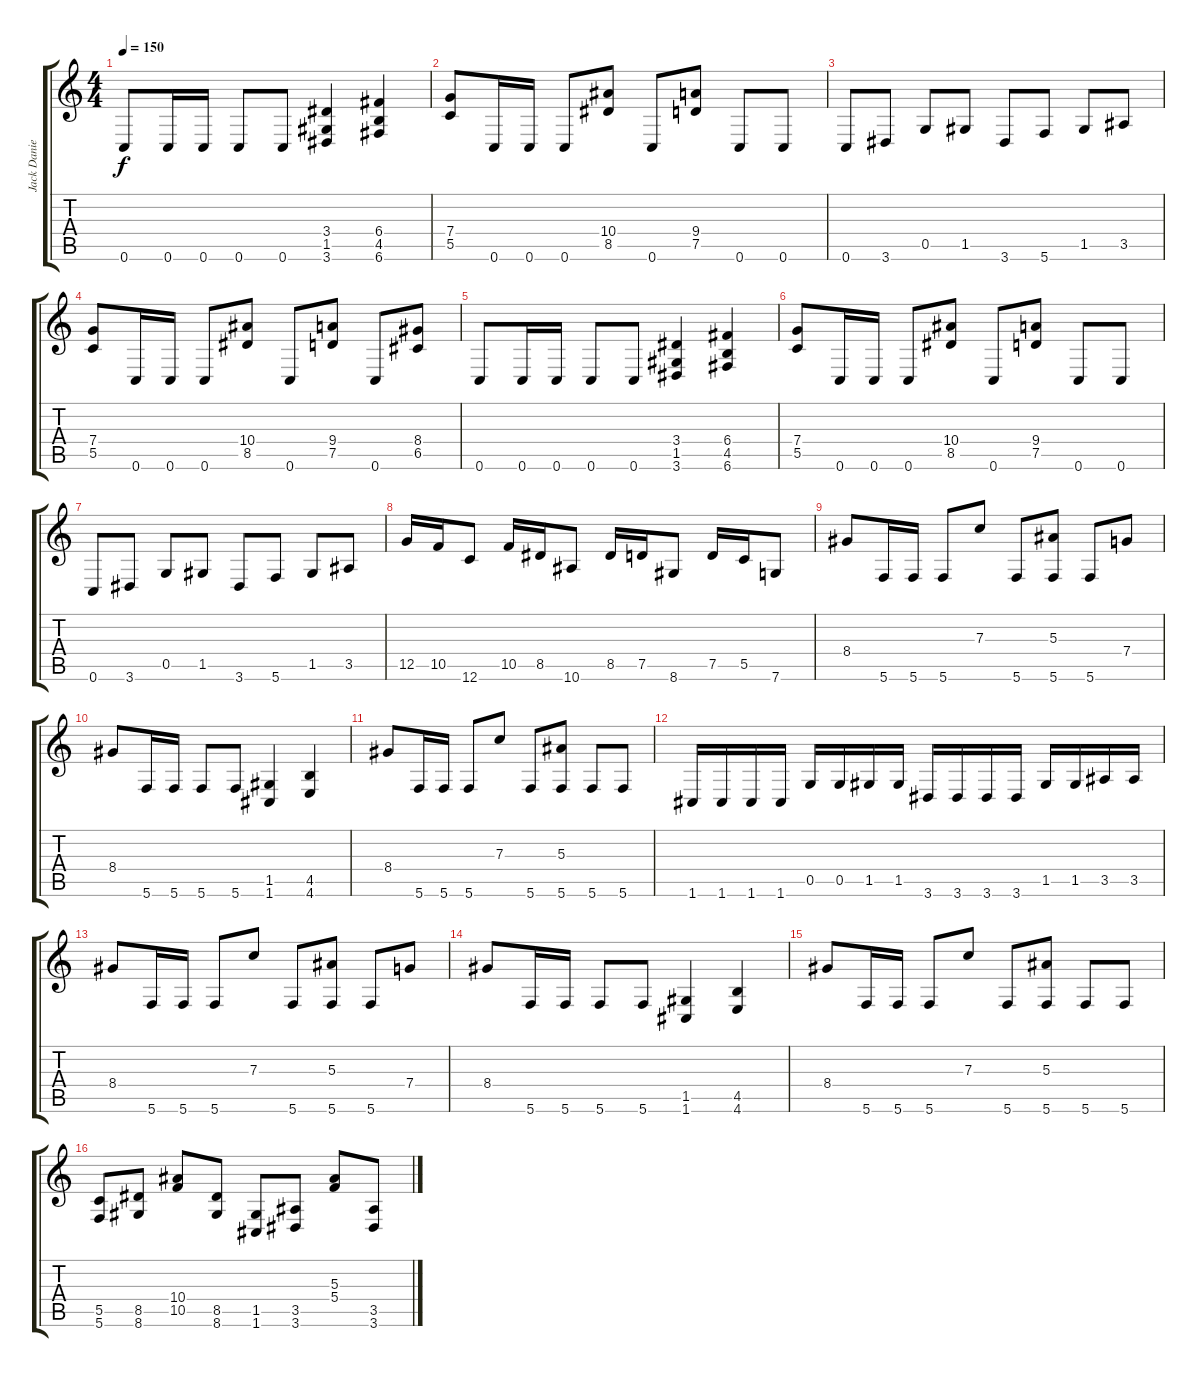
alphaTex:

\track ("Jack Daniels (lead guitar)" "Jack Danie") {instrument distortionguitar}
\staff {score tabs}
\tuning (D4 A3 F3 C3 G2 C2) {hide}
\ts (4 4)
\tempo 150
\clef g2
\ks c
0.6.8{dy f} 0.6.16 0.6.16 0.6.8 0.6.8 (3.4 1.5 3.6).4 (6.4 4.5 6.6).4 |
(7.4 5.5).8 0.6.16 0.6.16 0.6.8 (10.4 8.5).8 0.6.8 (9.4 7.5).8 0.6.8 0.6.8 |
0.6.8 3.6.8 0.5.8 1.5.8 3.6.8 5.6.8 1.5.8 3.5.8 |
(7.4 5.5).8 0.6.16 0.6.16 0.6.8 (10.4 8.5).8 0.6.8 (9.4 7.5).8 0.6.8 (8.4 6.5).8 |
0.6.8 0.6.16 0.6.16 0.6.8 0.6.8 (3.4 1.5 3.6).4 (6.4 4.5 6.6).4 |
(7.4 5.5).8 0.6.16 0.6.16 0.6.8 (10.4 8.5).8 0.6.8 (9.4 7.5).8 0.6.8 0.6.8 |
0.6.8 3.6.8 0.5.8 1.5.8 3.6.8 5.6.8 1.5.8 3.5.8 |
12.5.16 10.5.16 12.6.8 10.5.16 8.5.16 10.6.8 8.5.16 7.5.16 8.6.8 7.5.16 5.5.16 7.6.8 |
8.4.8 5.6.16 5.6.16 5.6.8 7.3.8 5.6.8 (5.3 5.6).8 5.6.8 7.4.8 |
8.4.8 5.6.16 5.6.16 5.6.8 5.6.8 (1.5 1.6).4 (4.5 4.6).4 |
8.4.8 5.6.16 5.6.16 5.6.8 7.3.8 5.6.8 (5.3 5.6).8 5.6.8 5.6.8 |
1.6.16 1.6.16 1.6.16 1.6.16 0.5.16 0.5.16 1.5.16 1.5.16 3.6.16 3.6.16 3.6.16 3.6.16 1.5.16 1.5.16 3.5.16 3.5.16 |
8.4.8 5.6.16 5.6.16 5.6.8 7.3.8 5.6.8 (5.3 5.6).8 5.6.8 7.4.8 |
8.4.8 5.6.16 5.6.16 5.6.8 5.6.8 (1.5 1.6).4 (4.5 4.6).4 |
8.4.8 5.6.16 5.6.16 5.6.8 7.3.8 5.6.8 (5.3 5.6).8 5.6.8 5.6.8 |
(5.5 5.6).8 (8.5 8.6).8 (10.4 10.5).8 (8.5 8.6).8 (1.5 1.6).8 (3.5 3.6).8 (5.3 5.4).8 (3.5 3.6).8
